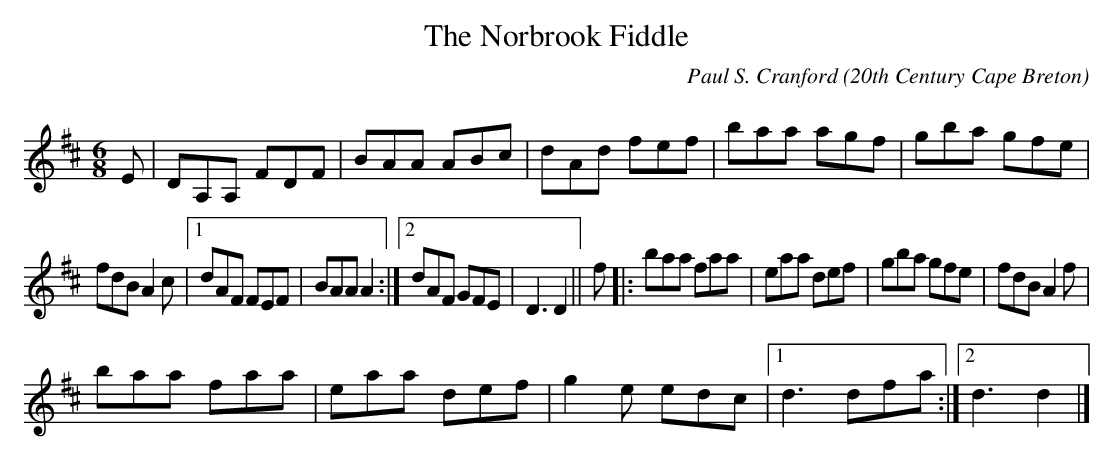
X:1
T:The Norbrook Fiddle
C:Paul S. Cranford
O:20th Century Cape Breton
Q:312
L:1/8
M:6/8
K:D
E|DA,A, FDF|BAA ABc|dAd fef|baa agf|gba gfe|!
fdB A2 c|[1dAF FEF|BAA A2:|[2dAF GFE|D3 D2||
f|:baa faa|eaa def|gba gfe|fdB A2f|!
baa faa|eaa def|g2 e edc|[1d3 dfa:|[2d3 d2|]
